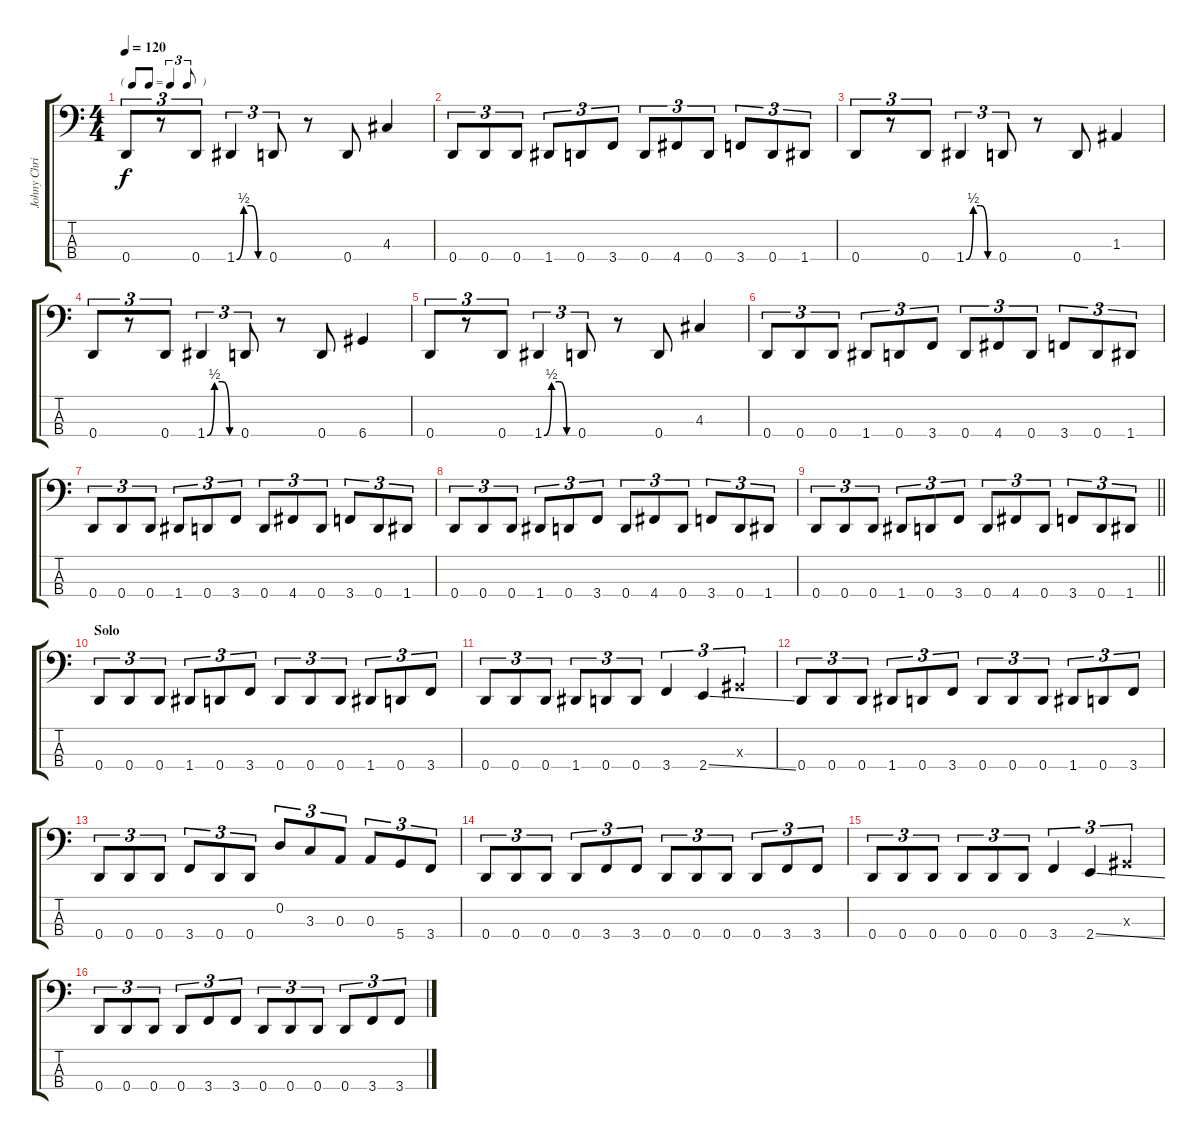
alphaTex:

\track ("Johny Christ" "Johny Chri") {instrument electricbasspick}
\staff {score tabs}
\tuning (G2 D2 A1 D1) {hide}
\ts (4 4)
\tf triplet8th
\tempo 120
\clef f4
\ks c
0.4.8{tu (3 2) dy f} r.8{tu (3 2)} 0.4.8{tu (3 2)} 1.4{be (custom 0 0 15 2 30 2 45 0 60 0)}.4{tu (3 2)} 0.4.8{tu (3 2)} r.8 0.4.8 4.3.4 |
0.4.8{tu (3 2)} 0.4.8{tu (3 2)} 0.4.8{tu (3 2)} 1.4.8{tu (3 2)} 0.4.8{tu (3 2)} 3.4.8{tu (3 2)} 0.4.8{tu (3 2)} 4.4.8{tu (3 2)} 0.4.8{tu (3 2)} 3.4.8{tu (3 2)} 0.4.8{tu (3 2)} 1.4.8{tu (3 2)} |
0.4.8{tu (3 2)} r.8{tu (3 2)} 0.4.8{tu (3 2)} 1.4{be (custom 0 0 15 2 30 2 45 0 60 0)}.4{tu (3 2)} 0.4.8{tu (3 2)} r.8 0.4.8 1.3.4 |
0.4.8{tu (3 2)} r.8{tu (3 2)} 0.4.8{tu (3 2)} 1.4{be (custom 0 0 15 2 30 2 45 0 60 0)}.4{tu (3 2)} 0.4.8{tu (3 2)} r.8 0.4.8 6.4.4 |
0.4.8{tu (3 2)} r.8{tu (3 2)} 0.4.8{tu (3 2)} 1.4{be (custom 0 0 15 2 30 2 45 0 60 0)}.4{tu (3 2)} 0.4.8{tu (3 2)} r.8 0.4.8 4.3.4 |
0.4.8{tu (3 2)} 0.4.8{tu (3 2)} 0.4.8{tu (3 2)} 1.4.8{tu (3 2)} 0.4.8{tu (3 2)} 3.4.8{tu (3 2)} 0.4.8{tu (3 2)} 4.4.8{tu (3 2)} 0.4.8{tu (3 2)} 3.4.8{tu (3 2)} 0.4.8{tu (3 2)} 1.4.8{tu (3 2)} |
0.4.8{tu (3 2)} 0.4.8{tu (3 2)} 0.4.8{tu (3 2)} 1.4.8{tu (3 2)} 0.4.8{tu (3 2)} 3.4.8{tu (3 2)} 0.4.8{tu (3 2)} 4.4.8{tu (3 2)} 0.4.8{tu (3 2)} 3.4.8{tu (3 2)} 0.4.8{tu (3 2)} 1.4.8{tu (3 2)} |
0.4.8{tu (3 2)} 0.4.8{tu (3 2)} 0.4.8{tu (3 2)} 1.4.8{tu (3 2)} 0.4.8{tu (3 2)} 3.4.8{tu (3 2)} 0.4.8{tu (3 2)} 4.4.8{tu (3 2)} 0.4.8{tu (3 2)} 3.4.8{tu (3 2)} 0.4.8{tu (3 2)} 1.4.8{tu (3 2)} |
\barLineRight lightlight
0.4.8{tu (3 2)} 0.4.8{tu (3 2)} 0.4.8{tu (3 2)} 1.4.8{tu (3 2)} 0.4.8{tu (3 2)} 3.4.8{tu (3 2)} 0.4.8{tu (3 2)} 4.4.8{tu (3 2)} 0.4.8{tu (3 2)} 3.4.8{tu (3 2)} 0.4.8{tu (3 2)} 1.4.8{tu (3 2)} |
\section ("" "Solo")
0.4.8{tu (3 2)} 0.4.8{tu (3 2)} 0.4.8{tu (3 2)} 1.4.8{tu (3 2)} 0.4.8{tu (3 2)} 3.4.8{tu (3 2)} 0.4.8{tu (3 2)} 0.4.8{tu (3 2)} 0.4.8{tu (3 2)} 1.4.8{tu (3 2)} 0.4.8{tu (3 2)} 3.4.8{tu (3 2)} |
0.4.8{tu (3 2)} 0.4.8{tu (3 2)} 0.4.8{tu (3 2)} 1.4.8{tu (3 2)} 0.4.8{tu (3 2)} 0.4.8{tu (3 2)} 3.4.4{tu (3 2)} 2.4{ss}.4{tu (3 2)} -1.3{x}.4{tu (3 2)} |
0.4.8{tu (3 2)} 0.4.8{tu (3 2)} 0.4.8{tu (3 2)} 1.4.8{tu (3 2)} 0.4.8{tu (3 2)} 3.4.8{tu (3 2)} 0.4.8{tu (3 2)} 0.4.8{tu (3 2)} 0.4.8{tu (3 2)} 1.4.8{tu (3 2)} 0.4.8{tu (3 2)} 3.4.8{tu (3 2)} |
0.4.8{tu (3 2)} 0.4.8{tu (3 2)} 0.4.8{tu (3 2)} 3.4.8{tu (3 2)} 0.4.8{tu (3 2)} 0.4.8{tu (3 2)} 0.2.8{tu (3 2)} 3.3.8{tu (3 2)} 0.3.8{tu (3 2)} 0.3.8{tu (3 2)} 5.4.8{tu (3 2)} 3.4.8{tu (3 2)} |
0.4.8{tu (3 2)} 0.4.8{tu (3 2)} 0.4.8{tu (3 2)} 0.4.8{tu (3 2)} 3.4.8{tu (3 2)} 3.4.8{tu (3 2)} 0.4.8{tu (3 2)} 0.4.8{tu (3 2)} 0.4.8{tu (3 2)} 0.4.8{tu (3 2)} 3.4.8{tu (3 2)} 3.4.8{tu (3 2)} |
0.4.8{tu (3 2)} 0.4.8{tu (3 2)} 0.4.8{tu (3 2)} 0.4.8{tu (3 2)} 0.4.8{tu (3 2)} 0.4.8{tu (3 2)} 3.4.4{tu (3 2)} 2.4{ss}.4{tu (3 2)} -1.3{x}.4{tu (3 2)} |
0.4.8{tu (3 2)} 0.4.8{tu (3 2)} 0.4.8{tu (3 2)} 0.4.8{tu (3 2)} 3.4.8{tu (3 2)} 3.4.8{tu (3 2)} 0.4.8{tu (3 2)} 0.4.8{tu (3 2)} 0.4.8{tu (3 2)} 0.4.8{tu (3 2)} 3.4.8{tu (3 2)} 3.4.8{tu (3 2)}
